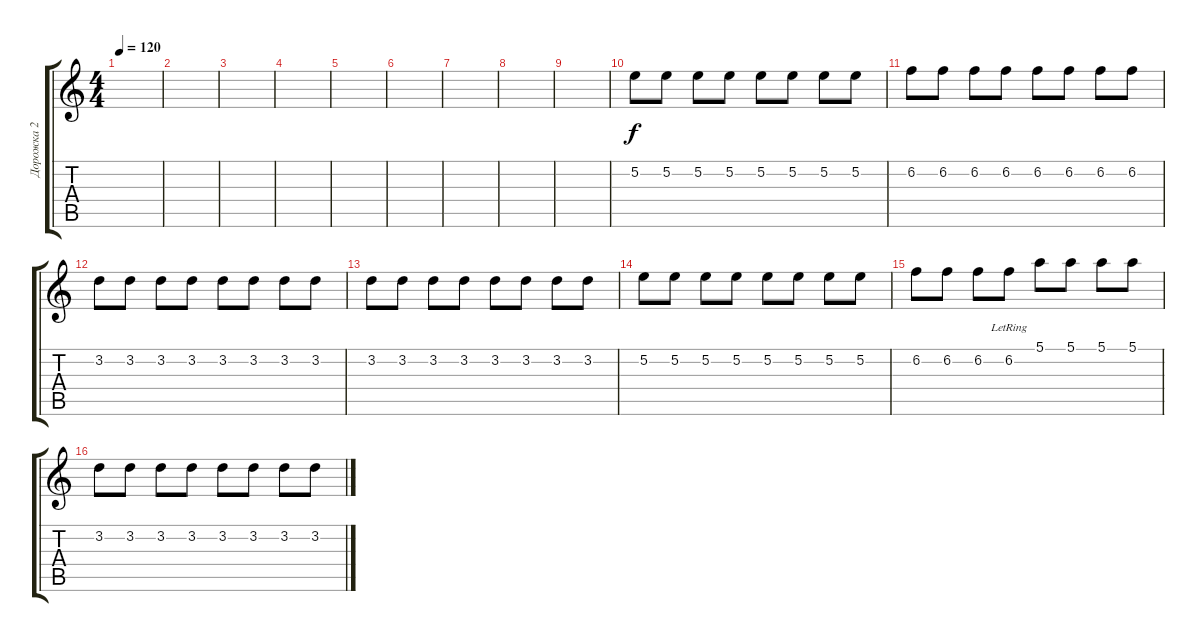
\track ("Дорожка 2" "Дорожка 2") {instrument distortionguitar}
\staff {score tabs}
\tuning (E4 B3 G3 D3 A2 E2) {hide}
\ts (4 4)
\tempo 120
\clef g2
\ks c
|
|
|
|
|
|
|
|
|
5.2.8 5.2.8 5.2.8 5.2.8 5.2.8 5.2.8 5.2.8 5.2.8 |
6.2.8 6.2.8 6.2.8 6.2.8 6.2.8 6.2.8 6.2.8 6.2.8 |
3.2.8 3.2.8 3.2.8 3.2.8 3.2.8 3.2.8 3.2.8 3.2.8 |
3.2.8 3.2.8 3.2.8 3.2.8 3.2.8 3.2.8 3.2.8 3.2.8 |
5.2.8 5.2.8 5.2.8 5.2.8 5.2.8 5.2.8 5.2.8 5.2.8 |
6.2.8 6.2.8 6.2.8 6.2{lr}.8 5.1.8 5.1.8 5.1.8 5.1.8 |
3.2.8 3.2.8 3.2.8 3.2.8 3.2.8 3.2.8 3.2.8 3.2.8
